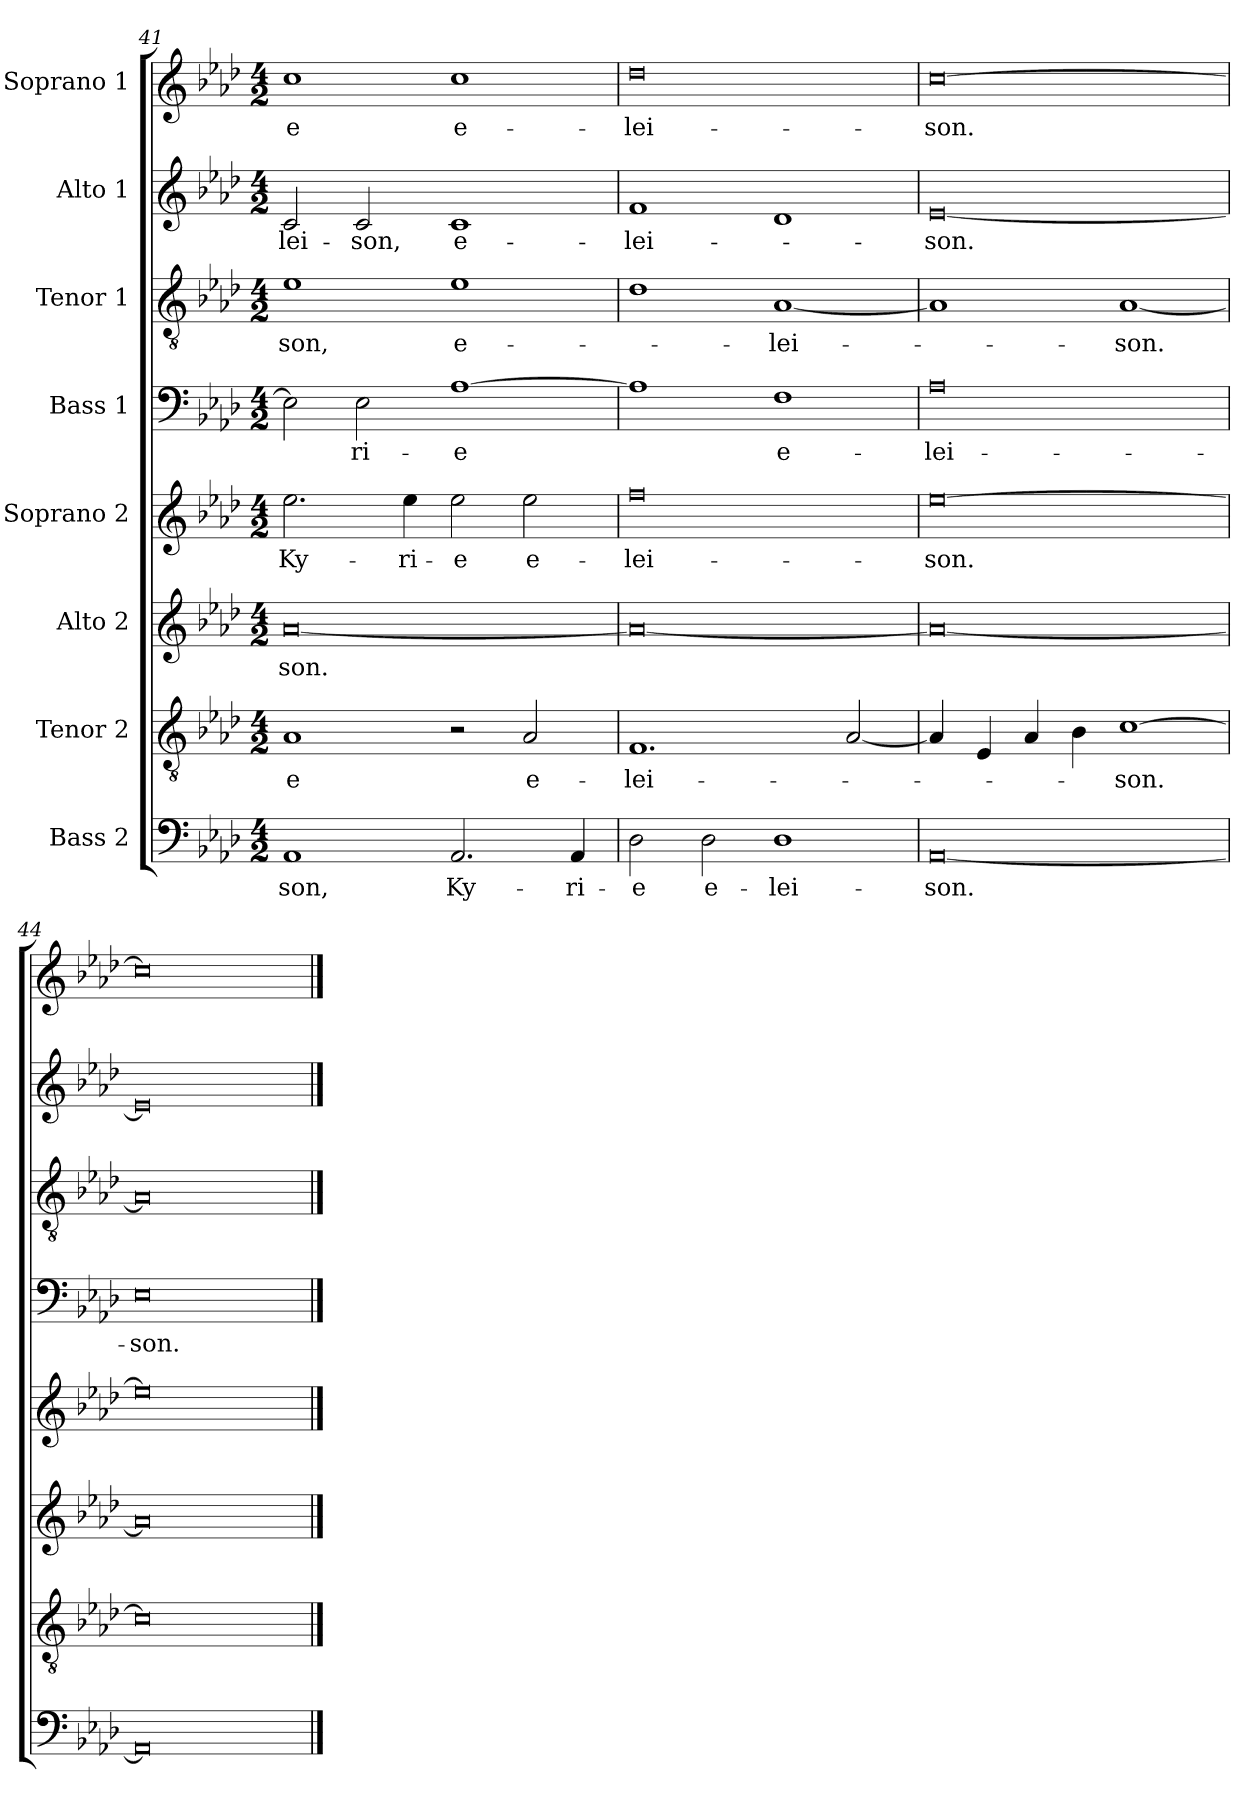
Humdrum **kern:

**kern	**text	**kern	**text	**kern	**text	**kern	**text	**kern	**text	**kern	**text	**kern	**text	**kern	**text
*part8	*part8	*part7	*part7	*part6	*part6	*part5	*part5	*part4	*part4	*part3	*part3	*part2	*part2	*part1	*part1
*staff8	*staff8	*staff7	*staff7	*staff6	*staff6	*staff5	*staff5	*staff4	*staff4	*staff3	*staff3	*staff2	*staff2	*staff1	*staff1
*I"Bass 2	*	*I"Tenor 2	*	*I"Alto 2	*	*I"Soprano 2	*	*I"Bass 1	*	*I"Tenor 1	*	*I"Alto 1	*	*I"Soprano 1	*
*clefF4	*	*clefGv2	*	*clefG2	*	*clefG2	*	*clefF4	*	*clefGv2	*	*clefG2	*	*clefG2	*
*k[b-e-a-d-]	*	*k[b-e-a-d-]	*	*k[b-e-a-d-]	*	*k[b-e-a-d-]	*	*k[b-e-a-d-]	*	*k[b-e-a-d-]	*	*k[b-e-a-d-]	*	*k[b-e-a-d-]	*
*A-:	*	*A-:	*	*A-:	*	*A-:	*	*A-:	*	*A-:	*	*A-:	*	*A-:	*
*M4/2	*	*M4/2	*	*M4/2	*	*M4/2	*	*M4/2	*	*M4/2	*	*M4/2	*	*M4/2	*
=41	=41	=41	=41	=41	=41	=41	=41	=41	=41	=41	=41	=41	=41	=41	=41
1AA-	-son,	1A-	-e	[0a-	-son.	2.ee-\	Ky-	2E-\]	.	1e-	-son,	2c/	-lei-	1cc	-e
.	.	.	.	.	.	.	.	2E-\	-ri-	.	.	2c/	-son,	.	.
.	.	.	.	.	.	4ee-\	-ri-	.	.	.	.	.	.	.	.
2.AA-/	Ky-	2r	.	.	.	2ee-\	-e	[1A-	-e	1e-	e-	1c	e-	1cc	e-
.	.	2A-/	e-	.	.	2ee-\	e-	.	.	.	.	.	.	.	.
4AA-/	-ri-	.	.	.	.	.	.	.	.	.	.	.	.	.	.
=42	=42	=42	=42	=42	=42	=42	=42	=42	=42	=42	=42	=42	=42	=42	=42
2D-\	-e	1.F	-lei-	0a-_	.	0ff	-lei-	1A-]	.	1d-	.	1f	-lei-	0dd-	-lei-
2D-\	e-	.	.	.	.	.	.	.	.	.	.	.	.	.	.
1D-	-lei-	.	.	.	.	.	.	1F	e-	[1A-	-lei-	1d-	.	.	.
.	.	[2A-/	.	.	.	.	.	.	.	.	.	.	.	.	.
=43	=43	=43	=43	=43	=43	=43	=43	=43	=43	=43	=43	=43	=43	=43	=43
[0AA-	-son.	4A-/]	.	0a-_	.	[0ee-	-son.	0A-	-lei-	1A-]	.	[0e-	-son.	[0cc	-son.
.	.	4E-/	.	.	.	.	.	.	.	.	.	.	.	.	.
.	.	4A-/	.	.	.	.	.	.	.	.	.	.	.	.	.
.	.	4B-\	.	.	.	.	.	.	.	.	.	.	.	.	.
.	.	[1c	-son.	.	.	.	.	.	.	[1A-	-son.	.	.	.	.
=44	=44	=44	=44	=44	=44	=44	=44	=44	=44	=44	=44	=44	=44	=44	=44
0AA-]	.	0c]	.	0a-]	.	0ee-]	.	0E-	-son.	0A-]	.	0e-]	.	0cc]	.
==	==	==	==	==	==	==	==	==	==	==	==	==	==	==	==
*-	*-	*-	*-	*-	*-	*-	*-	*-	*-	*-	*-	*-	*-	*-	*-
